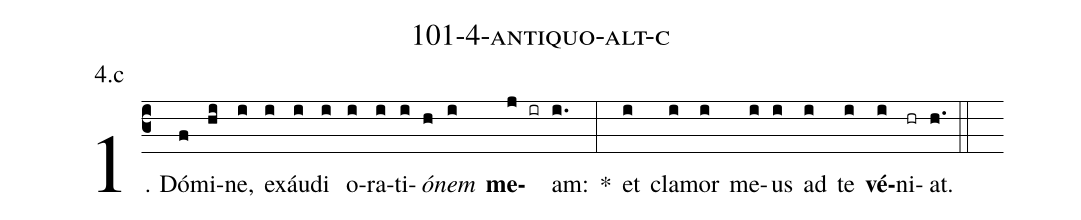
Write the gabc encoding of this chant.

name: 101-4-antiquo-alt-c;
annotation: 4.c;
%%
(c3)1. Dó(f)mi(hi)ne,(i) ex(i)áu(i)di(i) o(i)ra(i)ti(i)<i>ó</i>(h)<i>nem</i>(i) <b>me</b>(j ir)am:(i.) *(:) et(i) cla(i)mor(i) me(i)us(i) ad(i) te(i) <b>vé</b>(i)ni(hr)at.(h.) (::)
